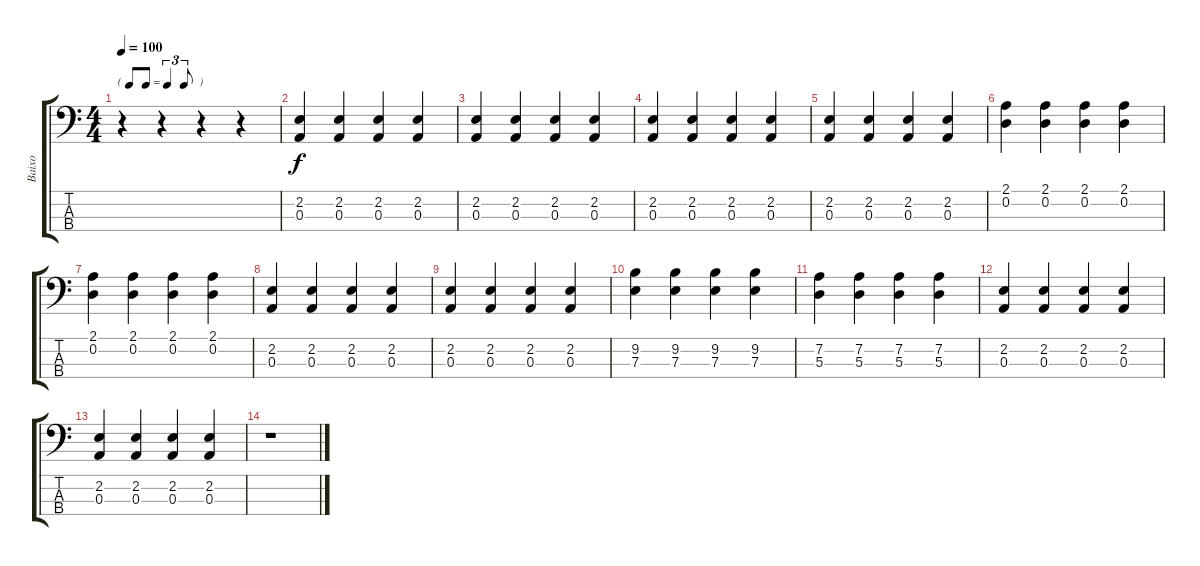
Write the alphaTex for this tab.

\track ("Baixo" "Baixo") {instrument fretlessbass}
\staff {score tabs}
\tuning (G2 D2 A1 E1) {hide}
\ts (4 4)
\tf triplet8th
\tempo 100
\clef f4
\ks c
r.4{dy f instrument fretlessbass} r.4 r.4 r.4 |
(2.2 0.3).4 (2.2 0.3).4 (2.2 0.3).4 (2.2 0.3).4 |
(2.2 0.3).4 (2.2 0.3).4 (2.2 0.3).4 (2.2 0.3).4 |
(2.2 0.3).4 (2.2 0.3).4 (2.2 0.3).4 (2.2 0.3).4 |
(2.2 0.3).4 (2.2 0.3).4 (2.2 0.3).4 (2.2 0.3).4 |
(2.1 0.2).4 (2.1 0.2).4 (2.1 0.2).4 (2.1 0.2).4 |
(2.1 0.2).4 (2.1 0.2).4 (2.1 0.2).4 (2.1 0.2).4 |
(2.2 0.3).4 (2.2 0.3).4 (2.2 0.3).4 (2.2 0.3).4 |
(2.2 0.3).4 (2.2 0.3).4 (2.2 0.3).4 (2.2 0.3).4 |
(9.2 7.3).4 (9.2 7.3).4 (9.2 7.3).4 (9.2 7.3).4 |
(7.2 5.3).4 (7.2 5.3).4 (7.2 5.3).4 (7.2 5.3).4 |
(2.2 0.3).4 (2.2 0.3).4 (2.2 0.3).4 (2.2 0.3).4 |
(2.2 0.3).4 (2.2 0.3).4 (2.2 0.3).4 (2.2 0.3).4 |
r.1
